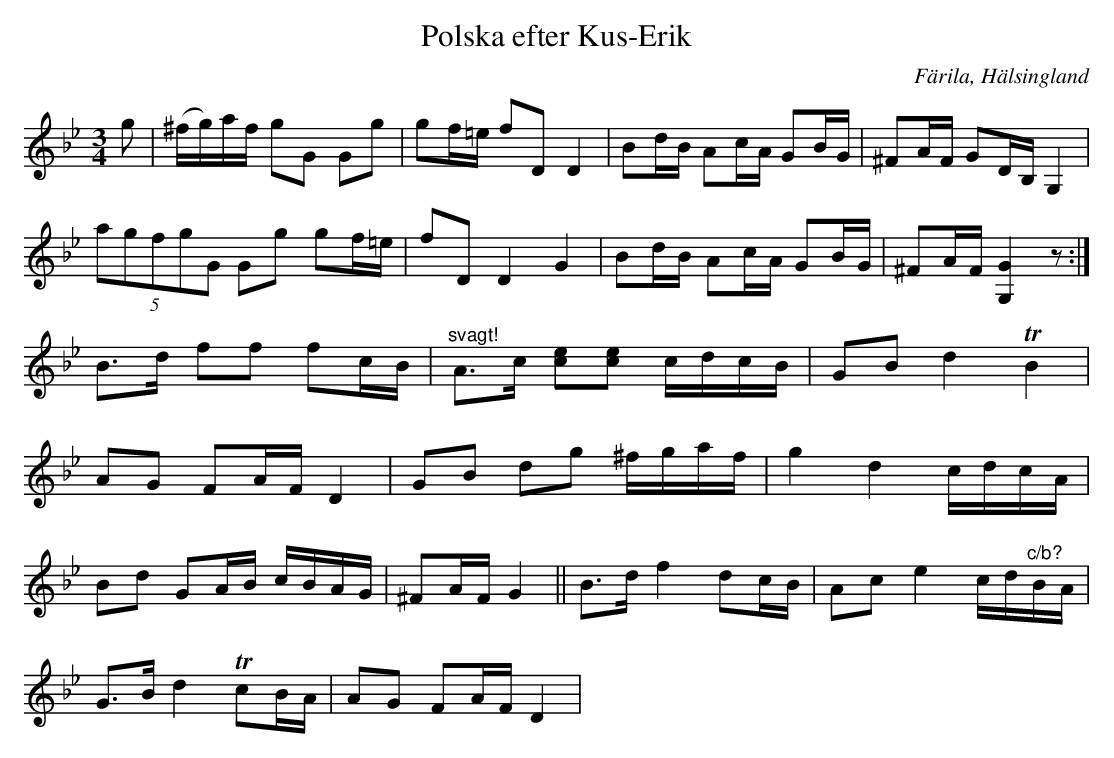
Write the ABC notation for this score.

X:1
T: Polska efter Kus-Erik
O: Färila, Hälsingland
M: 3/4
L: 1/16
K: Gm
g2 | (^fg)af g2G2 G2g2 | g2f=e f2D2 D4 | B2dB A2cA G2BG | ^F2AF G2DB, G,4 |
(5a2g2f2g2G2 G2g2 g2f=e | f2D2 D4 G4 | B2dB A2cA G2BG | ^F2AF [G,G]4 z2 :|
B2>d2 f2f2 f2cB | "^svagt!"A2>c2 [c2e2][e2c2] cdcB | G2B2 d4 TB4 |
A2G2 F2AF D4 | G2B2 d2g2 ^fgaf | g4 d4 cdcA |
B2d2 G2AB cBAG | ^F2AF G4 || B2>d2 f4 d2cB | A2c2 e4 cd"^c/b?"BA |
G2>B2 d4 Tc2BA | A2G2 F2AF D4 |
